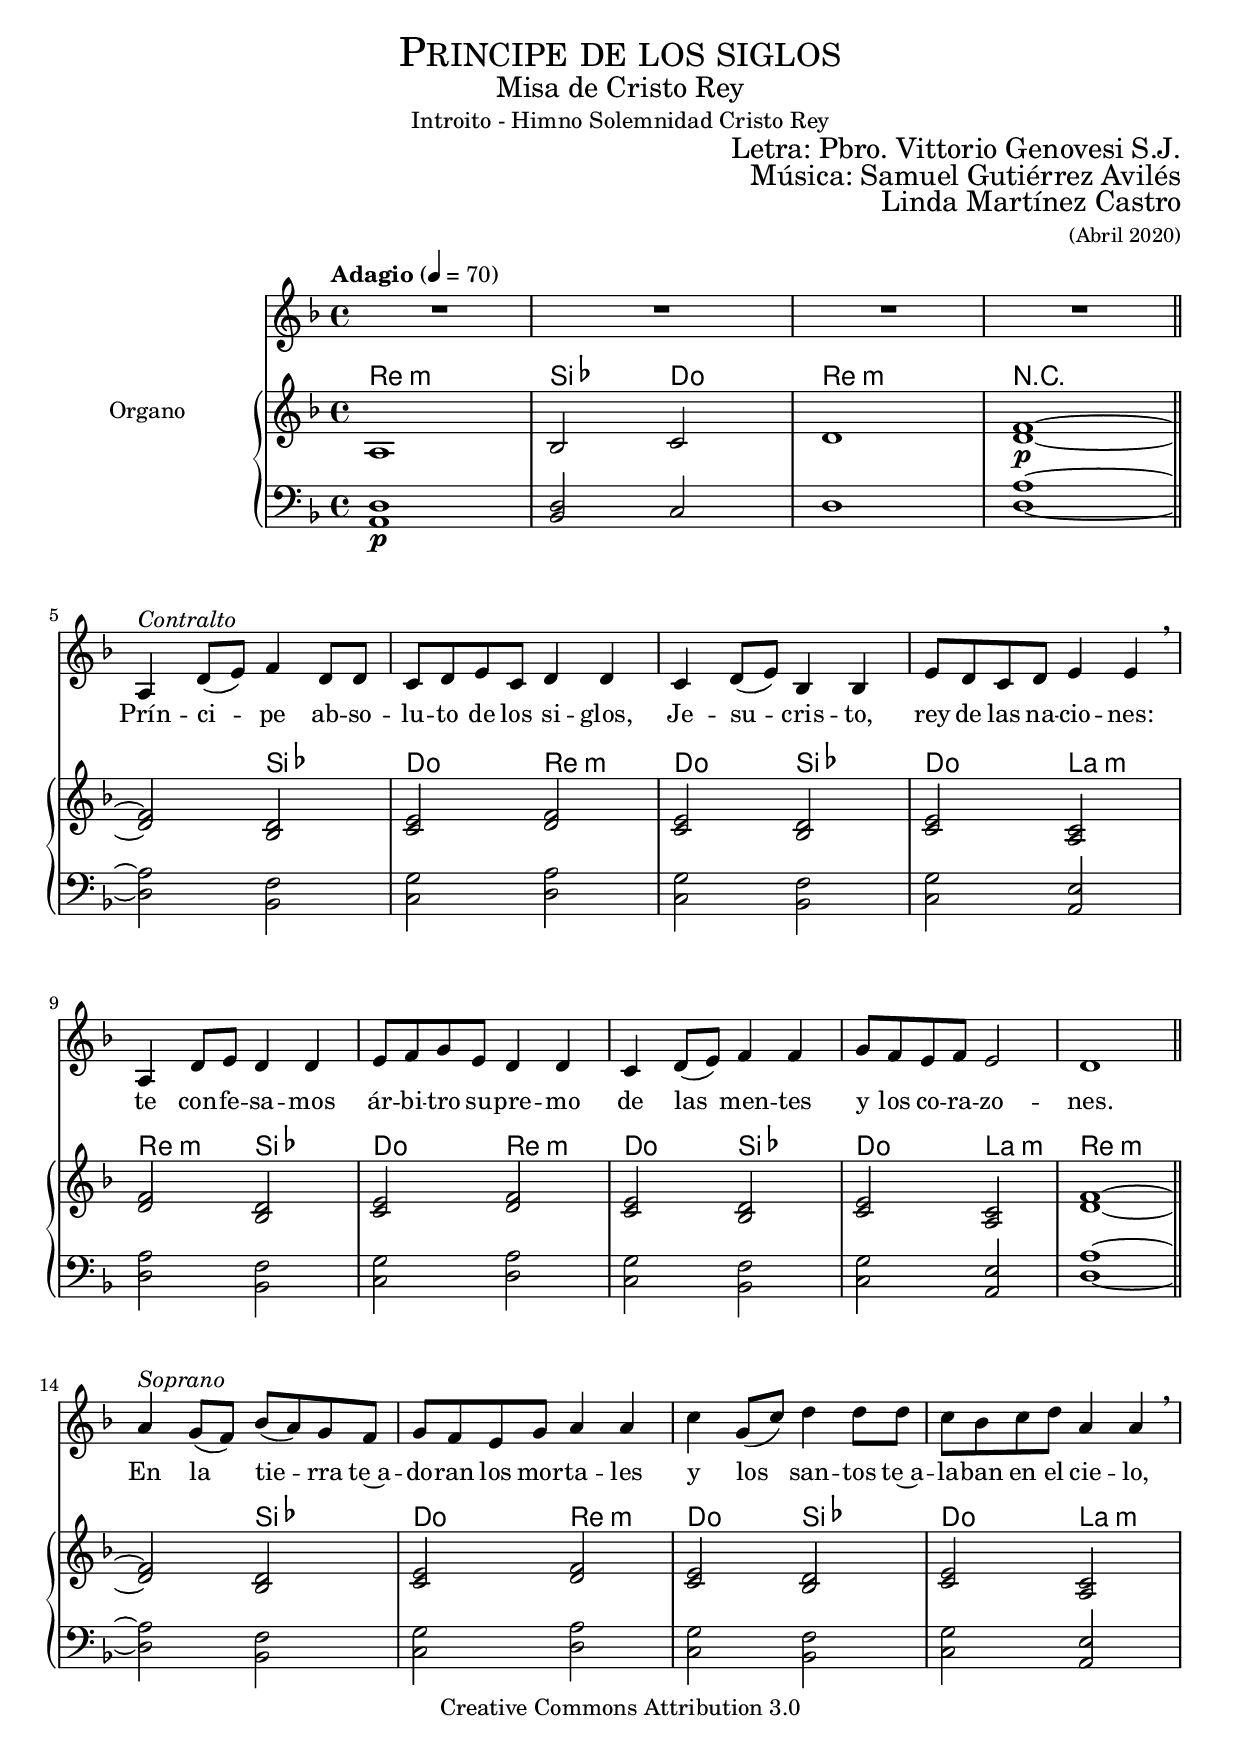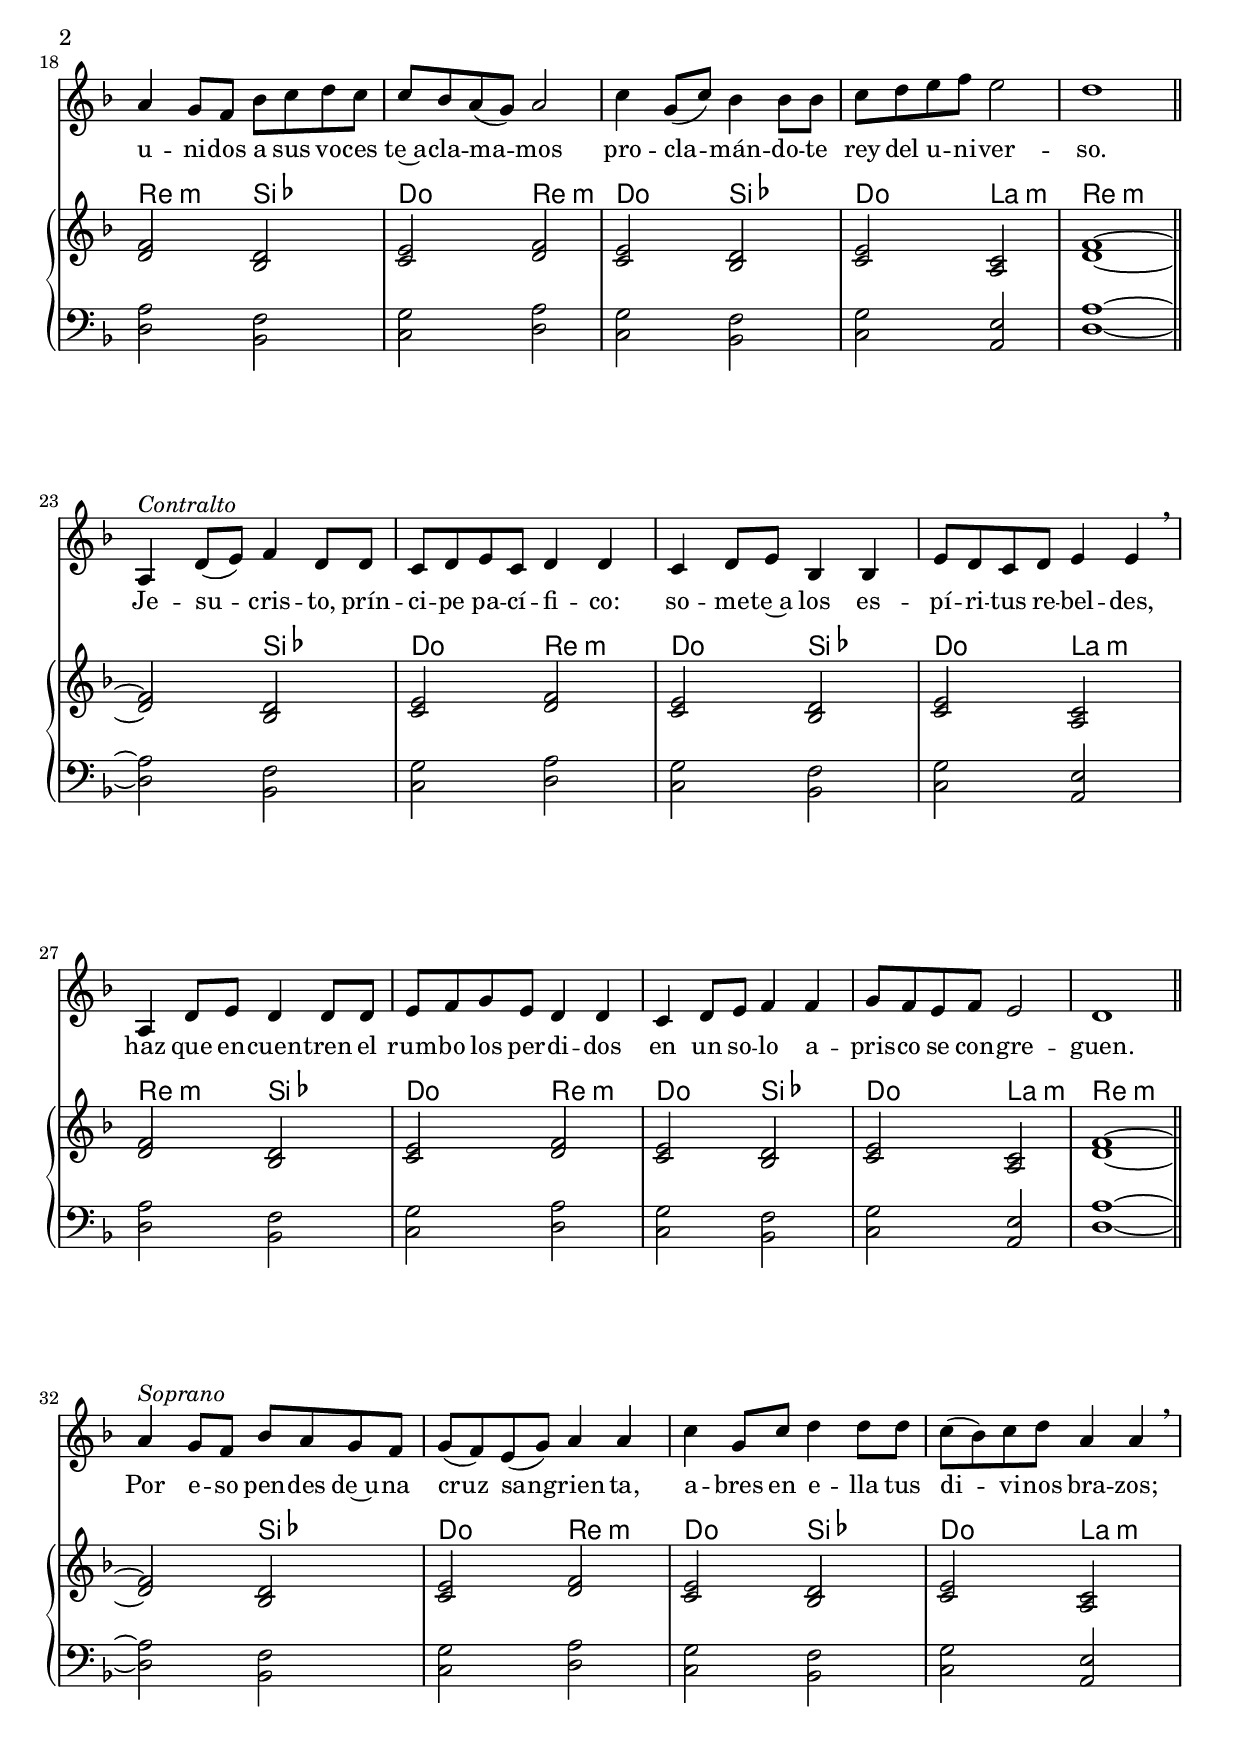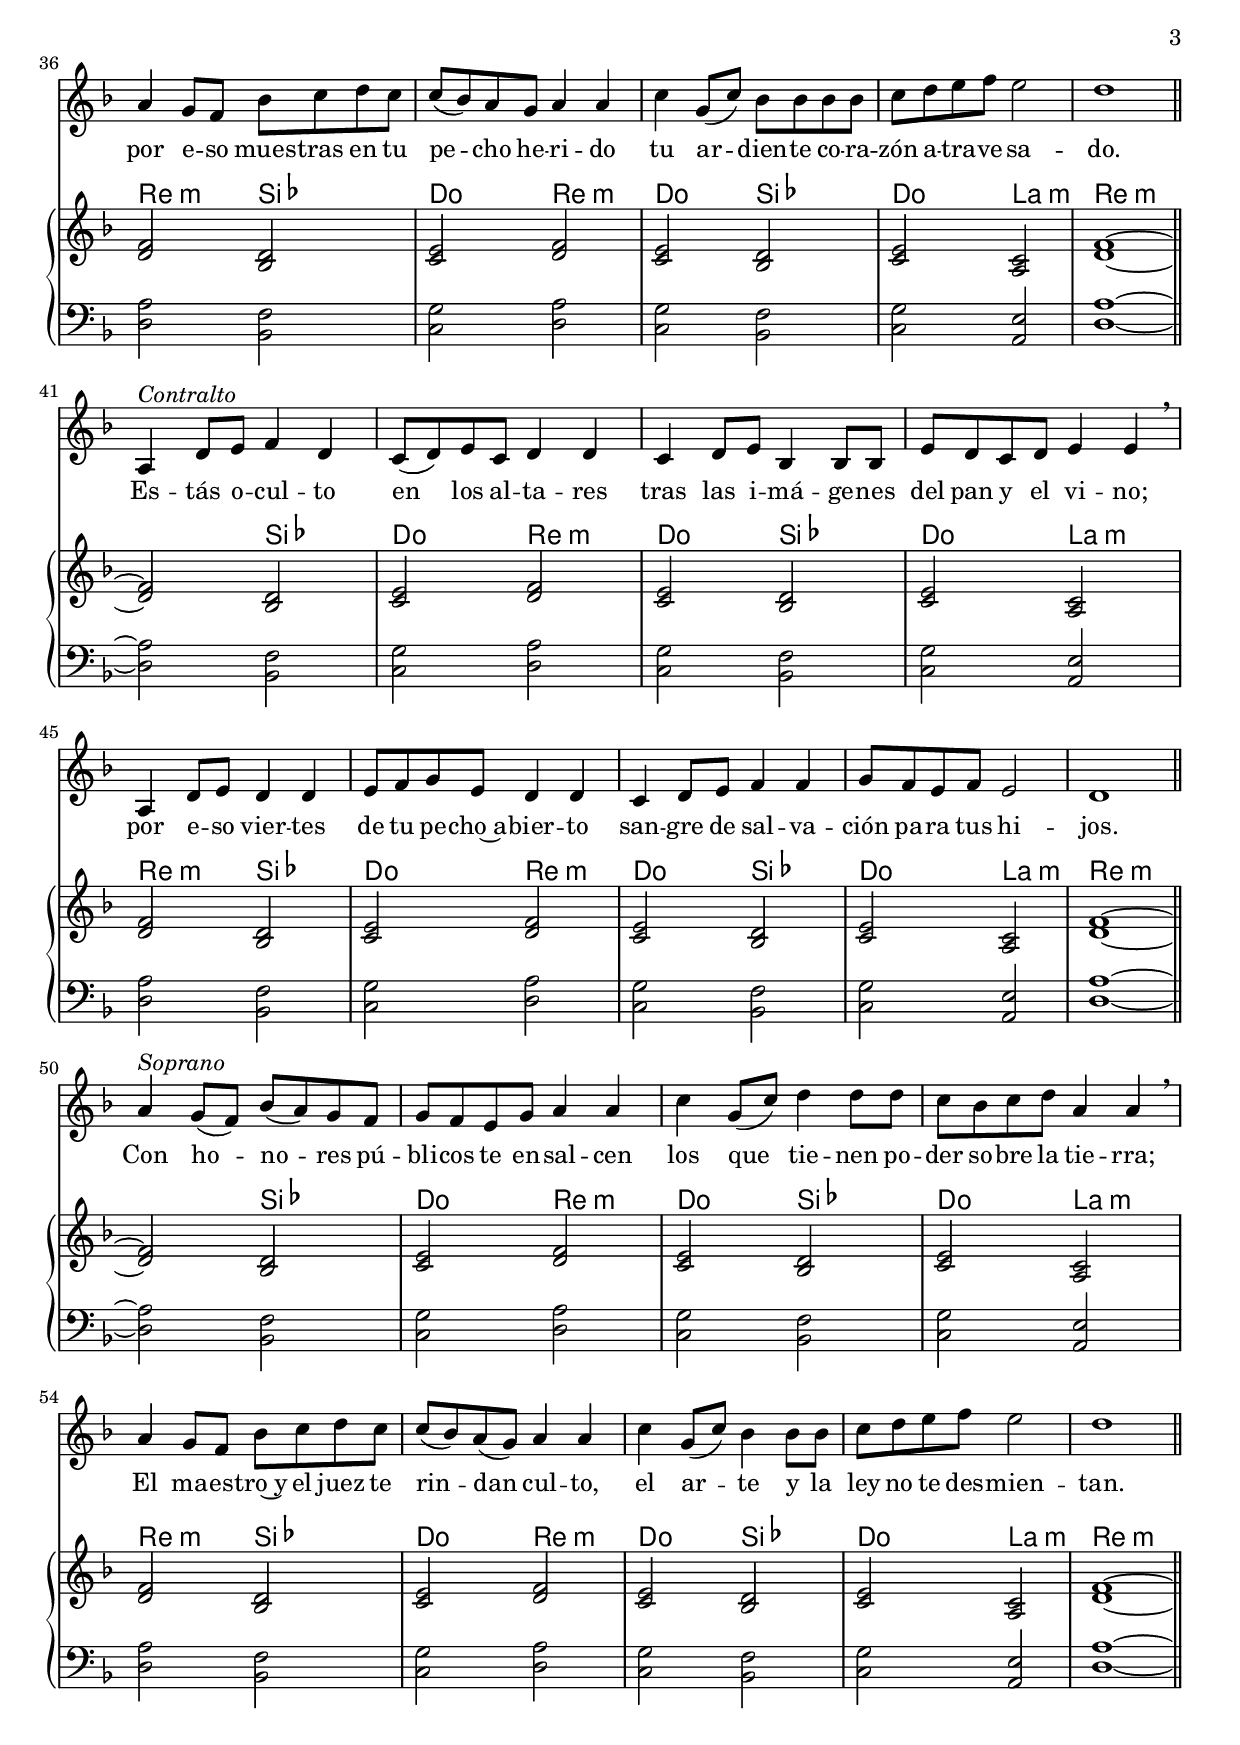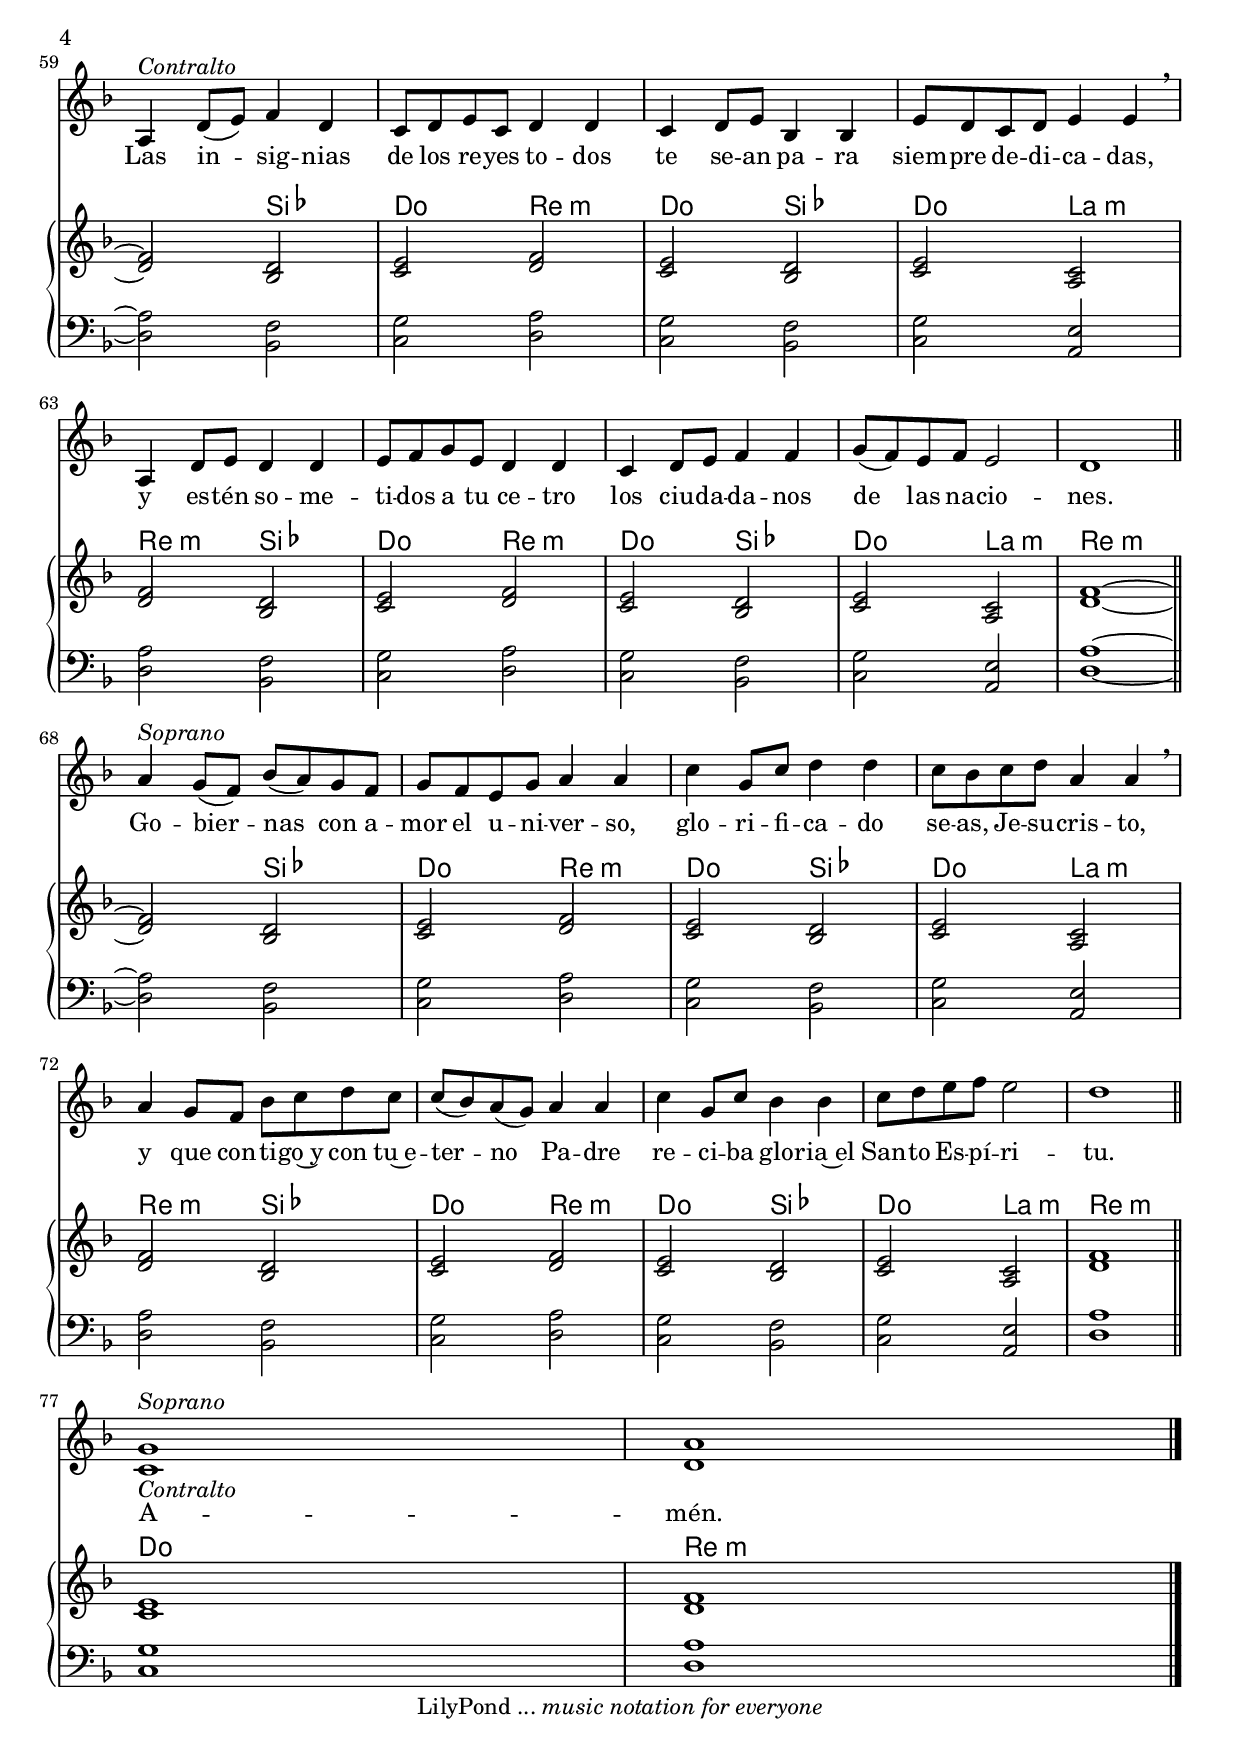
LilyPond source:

% ****************************************************************
%	Pricipe de los siglos - Melodia inspirada en las composiciones de Mons Marco Frisina
%   	Texto y musica con acompañamiento
%	by serach.sam@
% ****************************************************************
\language "espanol"
\version "2.19.82"

#(set-global-staff-size 19.8)

% --- Cabecera
\markup { \fill-line { \center-column { \fontsize #5 \smallCaps "Principe de los siglos" \fontsize #2 "Misa de Cristo Rey" "Introito - Himno Solemnidad Cristo Rey" } } }
\markup { \fill-line { " " \right-column { \fontsize #2 "Letra: Pbro. Vittorio Genovesi S.J." } } }
\markup { \fill-line { " " \right-column { \fontsize #2 "Música: Samuel Gutiérrez Avilés" } } }
\markup { \fill-line { " " \right-column { \fontsize #2 "Linda Martínez Castro" \small "(Abril 2020)" } } }
\header {
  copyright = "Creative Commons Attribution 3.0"
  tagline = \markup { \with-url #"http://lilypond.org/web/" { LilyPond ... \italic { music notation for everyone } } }
  breakbefore = ##t
}

% --- Musica

% --- Parametro globales
global = {
  \tempo "Adagio" 4 = 70
  \key re \minor
  \time 4/4
}

Music = \relative do' {
  R1*4 \bar "||" \break

  la4^\markup { \italic "Contralto" } re8( mi) fa4 re8 re |
  do8 re mi do re4 re 		|
  do4 re8( mi) sib4 sib 		|
  mi8 re  do re mi4 mi \breathe	| \break
  la,4 re8 mi re4 re4 		|
  mi8 fa sol mi re4 re 		|
  do4 re8( mi) fa4 fa 		|
  sol8 fa mi fa mi2 		|
  re1 				| \bar "||" \break

  la'4^\markup { \italic "Soprano" } sol8( fa) sib( la) sol fa |
  sol8 fa mi sol la4 la 		|
  do4 sol8( do) re4 re8 re	|
  do8 sib do re la4 la \breathe	| \break
  la4 sol8 fa sib do re do	|
  do8 sib la( sol) la2 		|
  do4 sol8( do) sib4 sib8 sib	|
  do8 re mi fa mi2 		|
  re1 				| \bar "||" \break

  la,4^\markup { \italic "Contralto" } re8( mi) fa4 re8 re |
  do8 re mi do re4 re 		|
  do4 re8 mi sib4 sib		|
  mi8 re  do re mi4 mi \breathe	| \break
  la,4 re8 mi re4 re8 re		|
  mi8 fa sol mi re4 re		|
  do4 re8 mi fa4 fa		|
  sol8 fa mi fa mi2 		|
  re1				| \bar "||" \break

  la'4^\markup { \italic "Soprano" } sol8 fa sib la sol fa |
  sol8( fa) mi( sol) la4 la	|
  do4 sol8 do re4 re8 re		|
  do8( sib) do re la4 la \breathe| \break
  la4 sol8 fa sib do re do	|
  do8( sib) la sol la4 la 	|
  do4 sol8( do) sib sib sib8 sib	|
  do8 re mi fa mi2 		|
  re1 				| \bar "||" \break

  la,4^\markup { \italic "Contralto" } re8 mi fa4 re4 |
  do8( re) mi do re4 re 		|
  do4 re8 mi sib4 sib8 sib	|
  mi8 re  do re mi4 mi \breathe	| \break
  la,4 re8 mi re4 re		|
  mi8 fa sol mi re4 re 		|
  do4 re8 mi fa4 fa		|
  sol8 fa mi fa mi2 		|
  re1 				| \bar "||" \break

  la'4^\markup { \italic "Soprano" } sol8( fa) sib( la) sol fa |
  sol8 fa mi sol la4 la 		|
  do4 sol8( do) re4 re8 re	|
  do8 sib do re la4 la \breathe	| \break
  la4 sol8 fa sib do re do	|
  do8( sib) la( sol) la4 la 	|
  do4 sol8( do) sib4 sib8 sib	|
  do8 re mi fa mi2 		|
  re1 				| \bar "||" \break

  la,4^\markup { \italic "Contralto" } re8( mi) fa4 re4 |
  do8 re mi do re4 re 		|
  do4 re8 mi sib4 sib		|
  mi8 re  do re mi4 mi \breathe	| \break
  la,4 re8 mi re4 re		|
  mi8 fa sol mi re4 re 		|
  do4 re8 mi fa4 fa		|
  sol8( fa) mi fa mi2 		|
  re1 				| \bar "||" \break

  la'4^\markup { \italic "Soprano" } sol8( fa) sib( la) sol fa |
  sol8 fa mi sol la4 la		|
  do4 sol8 do re4 re		|
  do8 sib do re la4 la \breathe	| \break
  la4 sol8 fa sib do re do	|
  do8( sib) la( sol) la4 la	|
  do4 sol8 do sib4 sib		|
  do8 re mi fa mi2 		|
  re1 				| \bar "||" \break

  <do, sol'>1^\markup { \italic "Soprano" }_\markup { \italic "Contralto" } |
  <re la'>1			|

  \bar "|."
}
Words = \lyricmode {
  Prín -- ci -- pe ab -- so -- lu -- to de los si -- glos,
  Je -- su -- cris -- to, rey de las na -- cio -- nes:
  te con -- fe -- sa -- mos ár -- bi -- tro su -- pre -- mo
  de las men -- tes y los co -- ra -- zo -- nes.

  En la tie -- rra te~a -- do -- ran los mor -- ta -- les
  y los san -- tos te~a -- la -- ban en el cie -- lo,
  u -- ni -- dos a sus vo -- ces te~a -- cla -- ma -- mos
  pro -- cla -- mán -- do -- te rey del u -- ni -- ver -- so.

  Je -- su -- cris -- to, prín -- ci -- pe pa -- cí -- fi -- co:
  so -- me -- te~a los es -- pí -- ri -- tus re -- bel -- des,
  haz que en -- cuen -- tren el rum -- bo los per -- di -- dos
  en un so -- lo a -- pris -- co se con -- gre -- guen.

  Por e -- so pen -- des de~u -- na cruz san -- grien -- ta,
  a -- bres en e -- lla tus di -- vi -- nos bra -- zos;
  por e -- so mues -- tras en tu pe -- cho he -- ri -- do
  tu ar -- dien -- te co -- ra -- zón a -- tra -- ve -- sa -- do.

  Es -- tás o -- cul -- to en los al -- ta -- res
  tras las i -- má -- ge -- nes del pan y el vi -- no;
  por e -- so vier -- tes de tu pe -- cho~a -- bier -- to
  san -- gre de sal -- va -- ción pa -- ra tus hi -- jos.

  Con ho -- no -- res pú -- bli -- cos te en -- sal -- cen
  los que tie -- nen po -- der so -- bre la tie -- rra;
  El ma -- es -- tro~y el juez te rin -- dan  cul -- to,
  el ar -- te y la ley no te des -- mien -- tan.

  Las in -- sig -- nias de los re -- yes to -- dos
  te se -- an pa -- ra siem -- pre de -- di -- ca -- das,
  y es -- tén so -- me -- ti -- dos a tu ce -- tro
  los ciu -- da -- da -- nos de las na -- cio -- nes.

  Go -- bier -- nas con a -- mor el u -- ni -- ver -- so,
  glo -- ri -- fi -- ca -- do se -- as, Je -- su -- cris -- to,
  y que con -- ti -- go~y con tu~e -- ter -- no Pa -- dre
  re -- ci -- ba glo -- ria~el San -- to Es -- pí -- ri -- tu.

  A -- mén.
}

NotesSop = \relative do' {
  R1*3 |fa1~\p | \bar "||"

  fa2 re2	|
  mi2 fa 	|
  mi2 re		|
  mi2 do		| \break
  fa2 re2	|
  mi2 fa 	|
  mi2 re		|
  mi2 do		|
  fa1~		| \bar "||" \break

  fa2 re2	|
  mi2 fa 	|
  mi2 re		|
  mi2 do		| \break
  fa2 re2	|
  mi2 fa 	|
  mi2 re		|
  mi2 do		|
  fa1~		| \bar "||" \break

  fa2 re2	|
  mi2 fa 	|
  mi2 re		|
  mi2 do		| \break
  fa2 re2	|
  mi2 fa 	|
  mi2 re		|
  mi2 do		|
  fa1~		| \bar "||" \break

  fa2 re2	|
  mi2 fa 	|
  mi2 re		|
  mi2 do		| \break
  fa2 re2	|
  mi2 fa 	|
  mi2 re		|
  mi2 do		|
  fa1~		| \bar "||" \break

  fa2 re2	|
  mi2 fa 	|
  mi2 re		|
  mi2 do		| \break
  fa2 re2	|
  mi2 fa 	|
  mi2 re		|
  mi2 do		|
  fa1~		| \bar "||" \break

  fa2 re2	|
  mi2 fa 	|
  mi2 re		|
  mi2 do		| \break
  fa2 re2	|
  mi2 fa 	|
  mi2 re		|
  mi2 do		|
  fa1~		| \bar "||" \break

  fa2 re2	|
  mi2 fa 	|
  mi2 re		|
  mi2 do		| \break
  fa2 re2	|
  mi2 fa 	|
  mi2 re		|
  mi2 do		|
  fa1~		| \bar "||" \break

  fa2 re2	|
  mi2 fa 	|
  mi2 re		|
  mi2 do		| \break
  fa2 re2	|
  mi2 fa 	|
  mi2 re		|
  mi2 do		|
  fa1		| \bar "||" \break

  mi1		|
  fa1		|
}
NotesAlt = \relative do' {
  la1 | sib2 do | re1 | re1~\p | \bar "||"

  re2 sib 	|
  do2 re		|
  do2 sib	|
  do2 la		| \break
  re2 sib 	|
  do2 re		|
  do2 sib	|
  do2 la		|
  re1~		| \bar "||" \break

  re2 sib 	|
  do2 re		|
  do2 sib	|
  do2 la		| \break
  re2 sib 	|
  do2 re		|
  do2 sib	|
  do2 la		|
  re1~		| \bar "||" \break

  re2 sib 	|
  do2 re		|
  do2 sib	|
  do2 la		| \break
  re2 sib 	|
  do2 re		|
  do2 sib	|
  do2 la		|
  re1~		| \bar "||" \break

  re2 sib 	|
  do2 re		|
  do2 sib	|
  do2 la		| \break
  re2 sib 	|
  do2 re		|
  do2 sib	|
  do2 la		|
  re1~		| \bar "||" \break

  re2 sib 	|
  do2 re		|
  do2 sib	|
  do2 la		| \break
  re2 sib 	|
  do2 re		|
  do2 sib	|
  do2 la		|
  re1~		| \bar "||" \break

  re2 sib 	|
  do2 re		|
  do2 sib	|
  do2 la		| \break
  re2 sib 	|
  do2 re		|
  do2 sib	|
  do2 la		|
  re1~		| \bar "||" \break

  re2 sib 	|
  do2 re		|
  do2 sib	|
  do2 la		| \break
  re2 sib 	|
  do2 re		|
  do2 sib	|
  do2 la		|
  re1~		| \bar "||" \break

  re2 sib 	|
  do2 re		|
  do2 sib	|
  do2 la		| \break
  re2 sib 	|
  do2 re		|
  do2 sib	|
  do2 la		|
  re1		| \bar "||" \break

  do1		|
  re1		|
}
NotesTer = \relative do {
  re1\p | re2 do | re1 | la'1~ | \bar "||"

  la2 fa 	|
  sol2 la	|
  sol2 fa	|
  sol2 mi	| \break
  la2 fa 	|
  sol2 la	|
  sol2 fa	|
  sol2 mi	|
  la1~		| \bar "||" \break

  la2 fa 	|
  sol2 la	|
  sol2 fa	|
  sol2 mi	| \break
  la2 fa 	|
  sol2 la	|
  sol2 fa	|
  sol2 mi	|
  la1~		| \bar "||" \break

  la2 fa 	|
  sol2 la	|
  sol2 fa	|
  sol2 mi	| \break
  la2 fa 	|
  sol2 la	|
  sol2 fa	|
  sol2 mi	|
  la1~		| \bar "||" \break

  la2 fa 	|
  sol2 la	|
  sol2 fa	|
  sol2 mi	| \break
  la2 fa 	|
  sol2 la	|
  sol2 fa	|
  sol2 mi	|
  la1~		| \bar "||" \break

  la2 fa 	|
  sol2 la	|
  sol2 fa	|
  sol2 mi	| \break
  la2 fa 	|
  sol2 la	|
  sol2 fa	|
  sol2 mi	|
  la1~		| \bar "||" \break

  la2 fa 	|
  sol2 la	|
  sol2 fa	|
  sol2 mi	| \break
  la2 fa 	|
  sol2 la	|
  sol2 fa	|
  sol2 mi	|
  la1~		| \bar "||" \break

  la2 fa 	|
  sol2 la	|
  sol2 fa	|
  sol2 mi	| \break
  la2 fa 	|
  sol2 la	|
  sol2 fa	|
  sol2 mi	|
  la1~		| \bar "||" \break

  la2 fa 	|
  sol2 la	|
  sol2 fa	|
  sol2 mi	| \break
  la2 fa 	|
  sol2 la	|
  sol2 fa	|
  sol2 mi	|
  la1		| \bar "||" \break

  sol1		|
  la1		|
}
NotesBas = \relative do {
  la1\p | sib2 do | re1 | re1~ | \bar "||"

  re2 sib 	|
  do2 re		|
  do2 sib	|
  do2 la		| \break
  re2 sib 	|
  do2 re		|
  do2 sib	|
  do2 la		|
  re1~		| \bar "||" \break

  re2 sib 	|
  do2 re		|
  do2 sib	|
  do2 la		| \break
  re2 sib 	|
  do2 re		|
  do2 sib	|
  do2 la		|
  re1~		| \bar "||" \break

  re2 sib 	|
  do2 re		|
  do2 sib	|
  do2 la		| \break
  re2 sib 	|
  do2 re		|
  do2 sib	|
  do2 la		|
  re1~		| \bar "||" \break

  re2 sib 	|
  do2 re		|
  do2 sib	|
  do2 la		| \break
  re2 sib 	|
  do2 re		|
  do2 sib	|
  do2 la		|
  re1~		| \bar "||" \break

  re2 sib 	|
  do2 re		|
  do2 sib	|
  do2 la		| \break
  re2 sib 	|
  do2 re		|
  do2 sib	|
  do2 la		|
  re1~		| \bar "||" \break

  re2 sib 	|
  do2 re		|
  do2 sib	|
  do2 la		| \break
  re2 sib 	|
  do2 re		|
  do2 sib	|
  do2 la		|
  re1~		| \bar "||" \break

  re2 sib 	|
  do2 re		|
  do2 sib	|
  do2 la		| \break
  re2 sib 	|
  do2 re		|
  do2 sib	|
  do2 la		|
  re1~		| \bar "||" \break

  re2 sib 	|
  do2 re		|
  do2 sib	|
  do2 la		| \break
  re2 sib 	|
  do2 re		|
  do2 sib	|
  do2 la		|
  re1		| \bar "||" \break

  do1		|
  re1		|
}

% --- acordes
armonias = \new ChordNames {
  \chordmode {
    \italianChords
    re1:m sib2 do re1:m R1

    s2 sib2 do2 re2:m
    do2 sib2 do2 la2:m
    re2:m sib2 do2 re2:m
    do2 sib2 do2 la2:m re1:m

    s2 sib2 do2 re2:m
    do2 sib2 do2 la2:m
    re2:m sib2 do2 re2:m
    do2 sib2 do2 la2:m re1:m

    s2 sib2 do2 re2:m
    do2 sib2 do2 la2:m
    re2:m sib2 do2 re2:m
    do2 sib2 do2 la2:m re1:m

    s2 sib2 do2 re2:m
    do2 sib2 do2 la2:m
    re2:m sib2 do2 re2:m
    do2 sib2 do2 la2:m re1:m

    s2 sib2 do2 re2:m
    do2 sib2 do2 la2:m
    re2:m sib2 do2 re2:m
    do2 sib2 do2 la2:m re1:m

    s2 sib2 do2 re2:m
    do2 sib2 do2 la2:m
    re2:m sib2 do2 re2:m
    do2 sib2 do2 la2:m re1:m

    s2 sib2 do2 re2:m
    do2 sib2 do2 la2:m
    re2:m sib2 do2 re2:m
    do2 sib2 do2 la2:m re1:m

    s2 sib2 do2 re2:m
    do2 sib2 do2 la2:m
    re2:m sib2 do2 re2:m
    do2 sib2 do2 la2:m re1:m

    do1 re1:m
  }
}

\score {
  <<
    \new Voice = "melodia" <<
      %\set Staff.instrumentName = #"Sopranos"
      \set Staff.midiInstrument = #"choir aahs"
      \set Staff.midiMaximumVolume = #1.5
      \global \Music
    >>
    \new Lyrics = "melodia"
    \context Lyrics = "melodia" \lyricsto "melodia" \Words
    \armonias
    \new PianoStaff <<
      \new Staff <<
        \set Staff.instrumentName = #"Organo"
        \set Staff.midiInstrument = #"church organ"
        \set Staff.midiMaximumVolume = #0.6
        \set Staff.printPartCombineTexts = ##f
        \partcombine
        << \global \NotesSop >>
        << \global \NotesAlt >>
      >>
      \new Staff <<
        \set Staff.midiInstrument = #"church organ"
        \set Staff.midiMaximumVolume = #0.6
        \clef bass
        \set Staff.printPartCombineTexts = ##f
        \partcombine
        << \global \NotesTer >>
        << \global \NotesBas >>
      >>
    >>
  >>
  \midi { }
  \layout { }
}

% --- Musica
\paper{
  #(set-default-paper-size "letter")
  indent=3.5\cm
  page-breaking = #ly:page-turn-breaking
}
